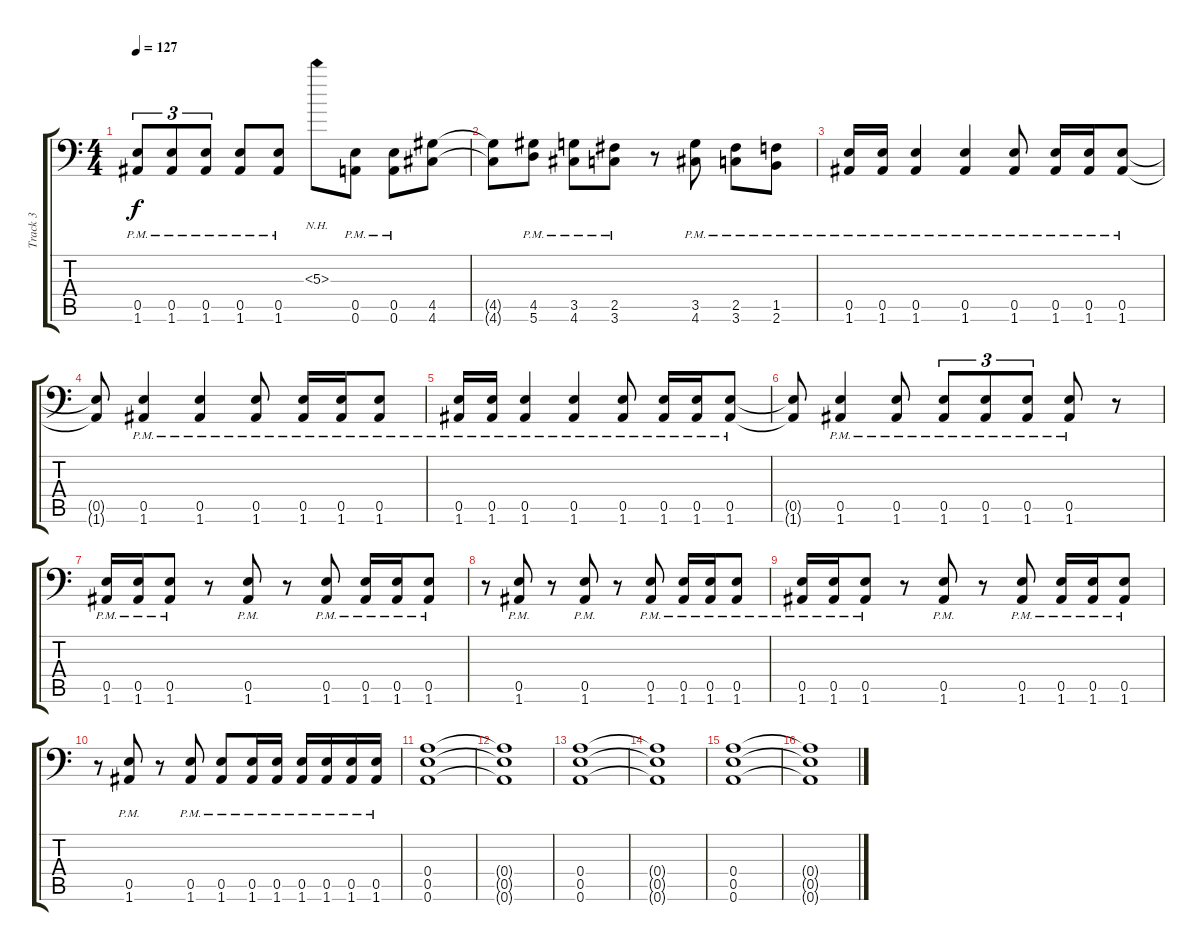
\track ("Track 3" "Track 3") {instrument distortionguitar}
\staff {score tabs}
\tuning (B3 Gb3 D3 A2 E2 A1) {hide}
\ts (4 4)
\tempo 127
\clef f4
\ks c
(0.5{pm} 1.6{pm}).8{tu (3 2) dy f} (0.5{pm} 1.6{pm}).8{tu (3 2)} (0.5{pm} 1.6{pm}).8{tu (3 2)} (0.5{pm} 1.6{pm}).8 (0.5{pm} 1.6{pm}).8 5.3{nh}.8 (0.5{pm} 0.6{pm}).8 (0.5{pm} 0.6{pm}).8 (4.5 4.6).8 |
(4.5{t} 4.6{t}).8 (4.5{pm} 5.6{pm}).8 (3.5{pm} 4.6{pm}).8 (2.5{pm} 3.6{pm}).8 r.8 (3.5{pm} 4.6{pm}).8 (2.5{pm} 3.6{pm}).8 (1.5{pm} 2.6{pm}).8 |
(0.5{pm} 1.6{pm}).16 (0.5{pm} 1.6{pm}).16 (0.5{pm} 1.6{pm}).4 (0.5{pm} 1.6{pm}).4 (0.5{pm} 1.6{pm}).8 (0.5{pm} 1.6{pm}).16 (0.5{pm} 1.6{pm}).16 (0.5{pm} 1.6{pm}).8 |
(0.5{t} 1.6{t}).8 (0.5{pm} 1.6{pm}).4 (0.5{pm} 1.6{pm}).4 (0.5{pm} 1.6{pm}).8 (0.5{pm} 1.6{pm}).16 (0.5{pm} 1.6{pm}).16 (0.5{pm} 1.6{pm}).8 |
(0.5{pm} 1.6{pm}).16 (0.5{pm} 1.6{pm}).16 (0.5{pm} 1.6{pm}).4 (0.5{pm} 1.6{pm}).4 (0.5{pm} 1.6{pm}).8 (0.5{pm} 1.6{pm}).16 (0.5{pm} 1.6{pm}).16 (0.5{pm} 1.6{pm}).8 |
(0.5{t} 1.6{t}).8 (0.5{pm} 1.6{pm}).4 (0.5{pm} 1.6{pm}).8 (0.5{pm} 1.6{pm}).8{tu (3 2)} (0.5{pm} 1.6{pm}).8{tu (3 2)} (0.5{pm} 1.6{pm}).8{tu (3 2)} (0.5{pm} 1.6{pm}).8 r.8 |
(0.5{pm} 1.6{pm}).16 (0.5{pm} 1.6{pm}).16 (0.5{pm} 1.6{pm}).8 r.8 (0.5{pm} 1.6{pm}).8 r.8 (0.5{pm} 1.6{pm}).8 (0.5{pm} 1.6{pm}).16 (0.5{pm} 1.6{pm}).16 (0.5{pm} 1.6{pm}).8 |
r.8 (0.5{pm} 1.6{pm}).8 r.8 (0.5{pm} 1.6{pm}).8 r.8 (0.5{pm} 1.6{pm}).8 (0.5{pm} 1.6{pm}).16 (0.5{pm} 1.6{pm}).16 (0.5{pm} 1.6{pm}).8 |
(0.5{pm} 1.6{pm}).16 (0.5{pm} 1.6{pm}).16 (0.5{pm} 1.6{pm}).8 r.8 (0.5{pm} 1.6{pm}).8 r.8 (0.5{pm} 1.6{pm}).8 (0.5{pm} 1.6{pm}).16 (0.5{pm} 1.6{pm}).16 (0.5{pm} 1.6{pm}).8 |
r.8 (0.5{pm} 1.6{pm}).8 r.8 (0.5{pm} 1.6{pm}).8 (0.5{pm} 1.6{pm}).8 (0.5{pm} 1.6{pm}).16 (0.5{pm} 1.6{pm}).16 (0.5{pm} 1.6{pm}).16 (0.5{pm} 1.6{pm}).16 (0.5{pm} 1.6{pm}).16 (0.5{pm} 1.6{pm}).16 |
(0.4 0.5 0.6).1 |
(0.4{t} 0.5{t} 0.6{t}).1 |
(0.4 0.5 0.6).1 |
(0.4{t} 0.5{t} 0.6{t}).1 |
(0.4 0.5 0.6).1 |
(0.4{t} 0.5{t} 0.6{t}).1
